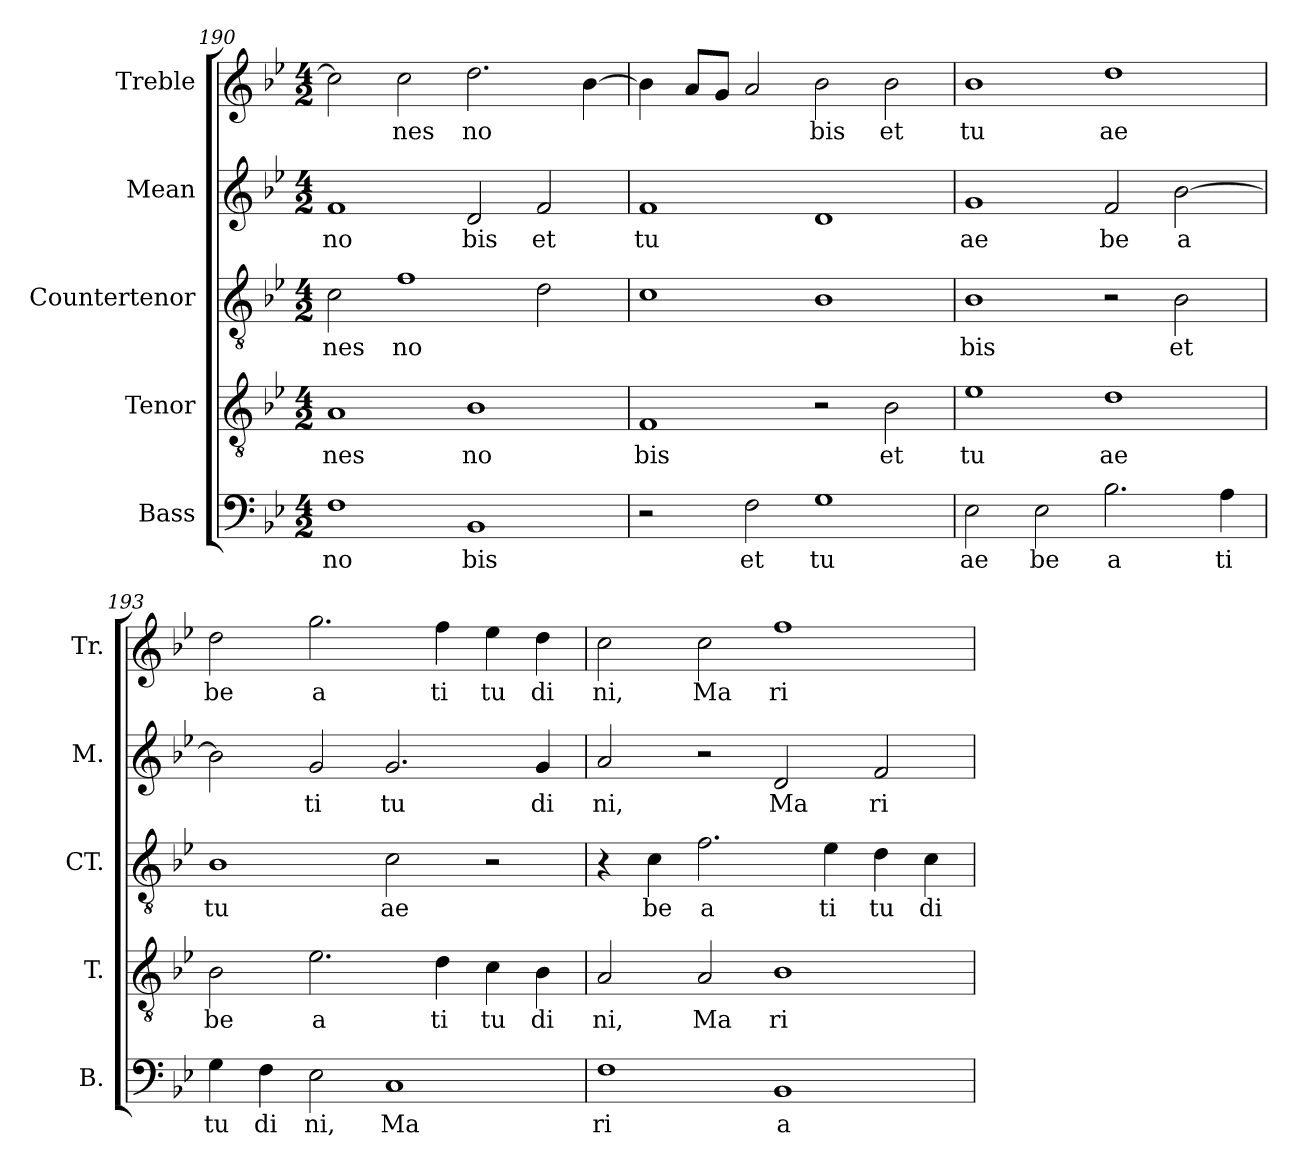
**kern	**text	**kern	**text	**kern	**text	**kern	**text	**kern	**text
*part5	*part5	*part4	*part4	*part3	*part3	*part2	*part2	*part1	*part1
*staff5	*staff5	*staff4	*staff4	*staff3	*staff3	*staff2	*staff2	*staff1	*staff1
*I"Bass	*	*I"Tenor	*	*I"Countertenor	*	*I"Mean	*	*I"Treble	*
*I'B.	*	*I'T.	*	*I'CT.	*	*I'M.	*	*I'Tr.	*
!!LO:PB:g=z
*clefF4	*	*clefGv2	*	*clefGv2	*	*clefG2	*	*clefG2	*
*	*	*ITrd7c12	*	*ITrd7c12	*	*	*	*	*
*k[b-e-]	*	*k[b-e-]	*	*k[b-e-]	*	*k[b-e-]	*	*k[b-e-]	*
*g:	*	*g:	*	*g:	*	*g:	*	*g:	*
*M4/2	*	*M4/2	*	*M4/2	*	*M4/2	*	*M4/2	*
=190	=190	=190	=190	=190	=190	=190	=190	=190	=190
!	!LO:LY:b:color=#000000	!	!	!	!	!	!	!	!
!	!	!	!LO:LY:b:color=#000000	!	!	!	!	!	!
!	!	!	!	!	!LO:LY:b:color=#000000	!	!	!	!
!	!	!	!	!	!	!	!LO:LY:b:color=#000000	!	!
1Fi	no	1AAi	nes	2Ci\	nes	1fi	no	2cci\]	.
!	!	!	!	!	!LO:LY:b:color=#000000	!	!	!	!
!	!	!	!	!	!	!	!	!	!LO:LY:b:color=#000000
.	.	.	.	1Fi	no	.	.	2cci\	nes
!	!LO:LY:b:color=#000000	!	!	!	!	!	!	!	!
!	!	!	!LO:LY:b:color=#000000	!	!	!	!	!	!
!	!	!	!	!	!	!	!LO:LY:b:color=#000000	!	!
!	!	!	!	!	!	!	!	!	!LO:LY:b:color=#000000
1BB-i	bis	1BB-i	no	.	.	2di/	bis	2.ddi\	no
!	!	!	!	!	!	!	!LO:LY:b:color=#000000	!	!
.	.	.	.	2Di\	.	2fi/	et	.	.
.	.	.	.	.	.	.	.	[>4b-i\	.
=191	=191	=191	=191	=191	=191	=191	=191	=191	=191
!	!	!	!LO:LY:b:color=#000000	!	!	!	!	!	!
!	!	!	!	!	!	!	!LO:LY:b:color=#000000	!	!
2r	.	1FFi	bis	1Ci	.	1fi	tu	4b-i\]	.
.	.	.	.	.	.	.	.	8ai/L	.
.	.	.	.	.	.	.	.	8gi/J	.
!	!LO:LY:b:color=#000000	!	!	!	!	!	!	!	!
2Fi\	et	.	.	.	.	.	.	2ai/	.
!	!LO:LY:b:color=#000000	!	!	!	!	!	!	!	!
!	!	!	!	!	!	!	!	!	!LO:LY:b:color=#000000
1Gi	tu	2r	.	1BB-i	.	1di	.	2b-i\	bis
!	!	!	!LO:LY:b:color=#000000	!	!	!	!	!	!
!	!	!	!	!	!	!	!	!	!LO:LY:b:color=#000000
.	.	2BB-i\	et	.	.	.	.	2b-i\	et
=192	=192	=192	=192	=192	=192	=192	=192	=192	=192
!	!LO:LY:b:color=#000000	!	!	!	!	!	!	!	!
!	!	!	!LO:LY:b:color=#000000	!	!	!	!	!	!
!	!	!	!	!	!LO:LY:b:color=#000000	!	!	!	!
!	!	!	!	!	!	!	!LO:LY:b:color=#000000	!	!
!	!	!	!	!	!	!	!	!	!LO:LY:b:color=#000000
2E-i\	ae	1E-i	tu	1BB-i	bis	1gi	ae	1b-i	tu
!	!LO:LY:b:color=#000000	!	!	!	!	!	!	!	!
2E-i\	be	.	.	.	.	.	.	.	.
!	!LO:LY:b:color=#000000	!	!	!	!	!	!	!	!
!	!	!	!LO:LY:b:color=#000000	!	!	!	!	!	!
!	!	!	!	!	!	!	!LO:LY:b:color=#000000	!	!
!	!	!	!	!	!	!	!	!	!LO:LY:b:color=#000000
2.B-i\	a	1Di	ae	2r	.	2fi/	be	1ddi	ae
!	!	!	!	!	!LO:LY:b:color=#000000	!	!	!	!
!	!	!	!	!	!	!	!LO:LY:b:color=#000000	!	!
.	.	.	.	2BB-i\	et	[>2b-i\	a	.	.
!	!LO:LY:b:color=#000000	!	!	!	!	!	!	!	!
4Ai\	ti	.	.	.	.	.	.	.	.
=193	=193	=193	=193	=193	=193	=193	=193	=193	=193
!	!LO:LY:b:color=#000000	!	!	!	!	!	!	!	!
!	!	!	!LO:LY:b:color=#000000	!	!	!	!	!	!
!	!	!	!	!	!LO:LY:b:color=#000000	!	!	!	!
!	!	!	!	!	!	!	!	!	!LO:LY:b:color=#000000
4Gi\	tu	2BB-i\	be	1BB-i	tu	2b-i\]	.	2ddi\	be
!	!LO:LY:b:color=#000000	!	!	!	!	!	!	!	!
4Fi\	di	.	.	.	.	.	.	.	.
!	!LO:LY:b:color=#000000	!	!	!	!	!	!	!	!
!	!	!	!LO:LY:b:color=#000000	!	!	!	!	!	!
!	!	!	!	!	!	!	!LO:LY:b:color=#000000	!	!
!	!	!	!	!	!	!	!	!	!LO:LY:b:color=#000000
2E-i\	ni,	2.E-i\	a	.	.	2gi/	ti	2.ggi\	a
!	!LO:LY:b:color=#000000	!	!	!	!	!	!	!	!
!	!	!	!	!	!LO:LY:b:color=#000000	!	!	!	!
!	!	!	!	!	!	!	!LO:LY:b:color=#000000	!	!
1Ci	Ma	.	.	2Ci\	ae	2.gi/	tu	.	.
!	!	!	!LO:LY:b:color=#000000	!	!	!	!	!	!
!	!	!	!	!	!	!	!	!	!LO:LY:b:color=#000000
.	.	4Di\	ti	.	.	.	.	4ffi\	ti
!	!	!	!LO:LY:b:color=#000000	!	!	!	!	!	!
!	!	!	!	!	!	!	!	!	!LO:LY:b:color=#000000
.	.	4Ci\	tu	2r	.	.	.	4ee-i\	tu
!	!	!	!LO:LY:b:color=#000000	!	!	!	!	!	!
!	!	!	!	!	!	!	!LO:LY:b:color=#000000	!	!
!	!	!	!	!	!	!	!	!	!LO:LY:b:color=#000000
.	.	4BB-i\	di	.	.	4gi/	di	4ddi\	di
=194	=194	=194	=194	=194	=194	=194	=194	=194	=194
!	!LO:LY:b:color=#000000	!	!	!	!	!	!	!	!
!	!	!	!LO:LY:b:color=#000000	!	!	!	!	!	!
!	!	!	!	!	!	!	!LO:LY:b:color=#000000	!	!
!	!	!	!	!	!	!	!	!	!LO:LY:b:color=#000000
1Fi	ri	2AAi/	ni,	4r	.	2ai/	ni,	2cci\	ni,
!	!	!	!	!	!LO:LY:b:color=#000000	!	!	!	!
.	.	.	.	4Ci\	be	.	.	.	.
!	!	!	!LO:LY:b:color=#000000	!	!	!	!	!	!
!	!	!	!	!	!LO:LY:b:color=#000000	!	!	!	!
!	!	!	!	!	!	!	!	!	!LO:LY:b:color=#000000
.	.	2AAi/	Ma	2.Fi\	a	2r	.	2cci\	Ma
!	!LO:LY:b:color=#000000	!	!	!	!	!	!	!	!
!	!	!	!LO:LY:b:color=#000000	!	!	!	!	!	!
!	!	!	!	!	!	!	!LO:LY:b:color=#000000	!	!
!	!	!	!	!	!	!	!	!	!LO:LY:b:color=#000000
1BB-i	a	1BB-i	ri	.	.	2di/	Ma	1ffi	ri
!	!	!	!	!	!LO:LY:b:color=#000000	!	!	!	!
.	.	.	.	4E-i\	ti	.	.	.	.
!	!	!	!	!	!LO:LY:b:color=#000000	!	!	!	!
!	!	!	!	!	!	!	!LO:LY:b:color=#000000	!	!
.	.	.	.	4Di\	tu	2fi/	ri	.	.
!	!	!	!	!	!LO:LY:b:color=#000000	!	!	!	!
.	.	.	.	4Ci\	di	.	.	.	.
=	=	=	=	=	=	=	=	=	=
*-	*-	*-	*-	*-	*-	*-	*-	*-	*-
